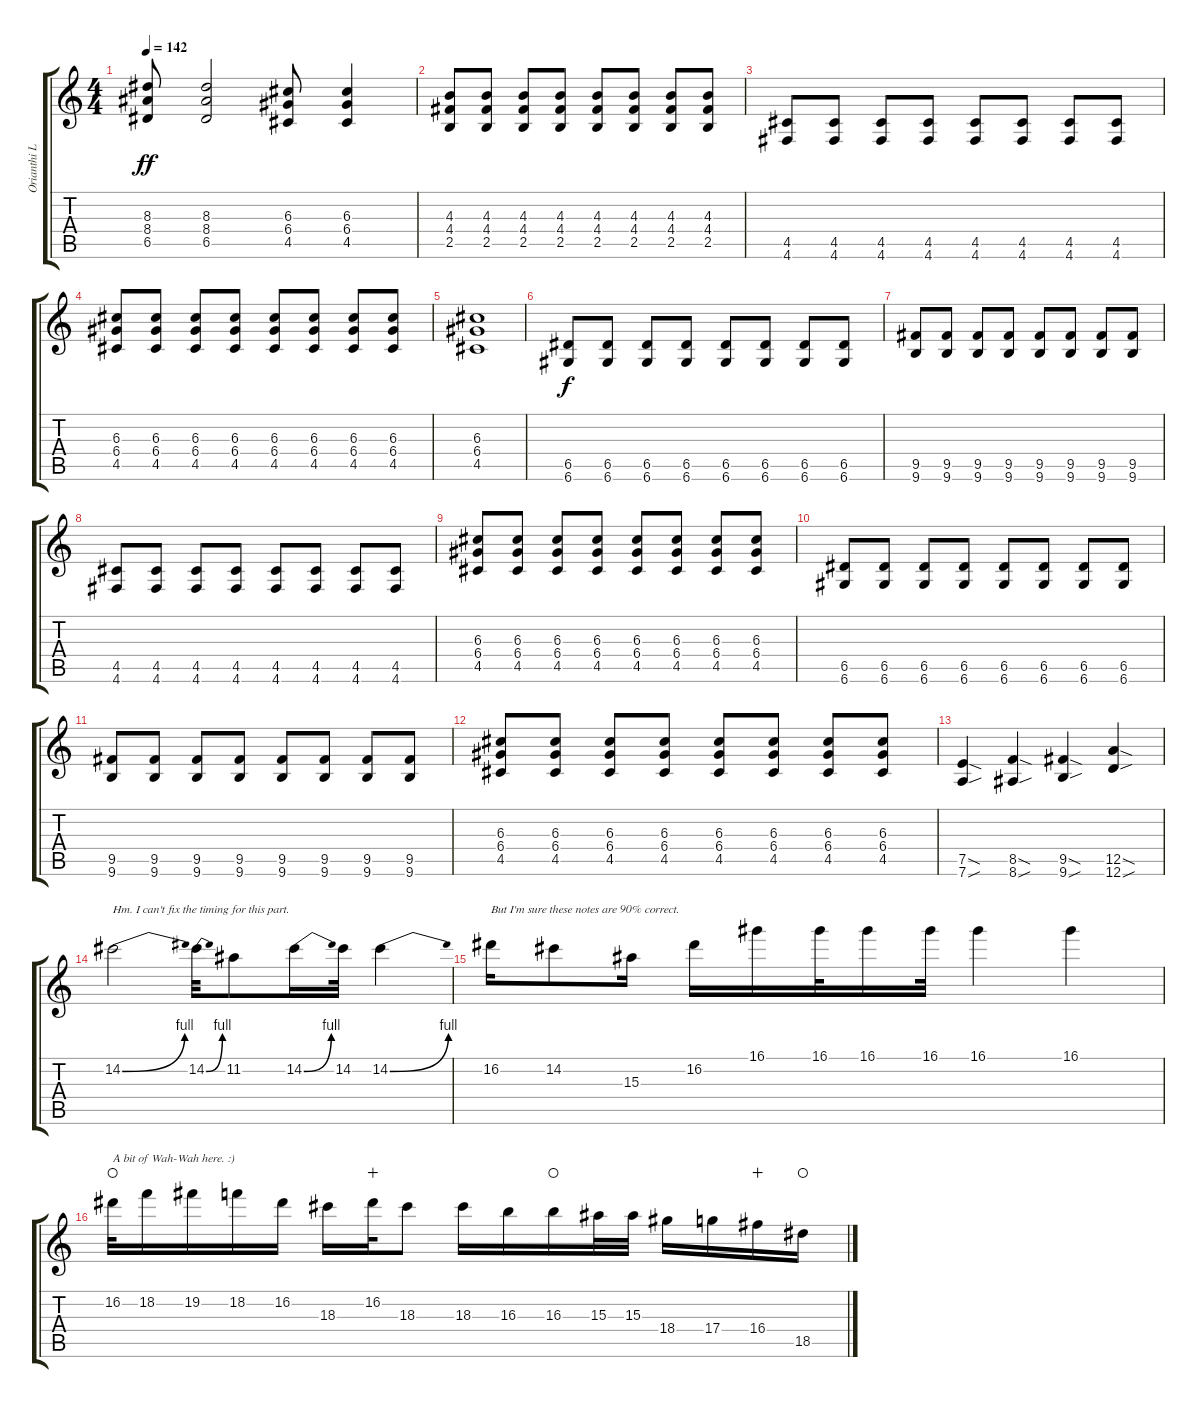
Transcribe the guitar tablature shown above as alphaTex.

\track ("Orianthi Lead" "Orianthi L") {instrument overdrivenguitar}
\staff {score tabs}
\tuning (E4 B3 G3 D3 A2 D2) {hide}
\ts (4 4)
\tempo 142
\clef g2
\ks c
(8.3 8.4 6.5).8{dy ff} (8.3 8.4 6.5).2 (6.3 6.4 4.5).8 (6.3 6.4 4.5).4 |
(4.3 4.4 2.5).8 (4.3 4.4 2.5).8 (4.3 4.4 2.5).8 (4.3 4.4 2.5).8 (4.3 4.4 2.5).8 (4.3 4.4 2.5).8 (4.3 4.4 2.5).8 (4.3 4.4 2.5).8 |
(4.5 4.6).8 (4.5 4.6).8 (4.5 4.6).8 (4.5 4.6).8 (4.5 4.6).8 (4.5 4.6).8 (4.5 4.6).8 (4.5 4.6).8 |
(6.3 6.4 4.5).8 (6.3 6.4 4.5).8 (6.3 6.4 4.5).8 (6.3 6.4 4.5).8 (6.3 6.4 4.5).8 (6.3 6.4 4.5).8 (6.3 6.4 4.5).8 (6.3 6.4 4.5).8 |
(6.3 6.4 4.5).1 |
(6.5 6.6).8{dy f} (6.5 6.6).8 (6.5 6.6).8 (6.5 6.6).8 (6.5 6.6).8 (6.5 6.6).8 (6.5 6.6).8 (6.5 6.6).8 |
(9.5 9.6).8 (9.5 9.6).8 (9.5 9.6).8 (9.5 9.6).8 (9.5 9.6).8 (9.5 9.6).8 (9.5 9.6).8 (9.5 9.6).8 |
(4.5 4.6).8 (4.5 4.6).8 (4.5 4.6).8 (4.5 4.6).8 (4.5 4.6).8 (4.5 4.6).8 (4.5 4.6).8 (4.5 4.6).8 |
(6.3 6.4 4.5).8 (6.3 6.4 4.5).8 (6.3 6.4 4.5).8 (6.3 6.4 4.5).8 (6.3 6.4 4.5).8 (6.3 6.4 4.5).8 (6.3 6.4 4.5).8 (6.3 6.4 4.5).8 |
(6.5 6.6).8 (6.5 6.6).8 (6.5 6.6).8 (6.5 6.6).8 (6.5 6.6).8 (6.5 6.6).8 (6.5 6.6).8 (6.5 6.6).8 |
(9.5 9.6).8 (9.5 9.6).8 (9.5 9.6).8 (9.5 9.6).8 (9.5 9.6).8 (9.5 9.6).8 (9.5 9.6).8 (9.5 9.6).8 |
(6.3 6.4 4.5).8 (6.3 6.4 4.5).8 (6.3 6.4 4.5).8 (6.3 6.4 4.5).8 (6.3 6.4 4.5).8 (6.3 6.4 4.5).8 (6.3 6.4 4.5).8 (6.3 6.4 4.5).8 |
(7.5{sod} 7.6{sou}).4 (8.5{sod} 8.6{sou}).4 (9.5{sod} 9.6{sou}).4 (12.5{sod} 12.6{sou}).4 |
14.2{be (bend 0 0 60 4)}.2{txt "Hm. I can't fix the timing for this part."} 14.2{be (bend 0 0 60 4)}.32 11.2.8 14.2{be (bend 0 0 60 4)}.16 14.2.32 14.2{be (bend 0 0 60 4)}.4 |
16.2.16{txt "But I'm sure these notes are 90% correct."} 14.2.8 15.3.16 16.2.16 16.1.16 16.1.32 16.1.16 16.1.32 16.1.4 16.1.4 |
16.2.32{txt "A bit of Wah-Wah here. :)" waho} 18.2.16 19.2.16 18.2.16 16.2.16 18.3.16 16.2.32{wahc} 18.3.8 18.3.16 16.3.16 16.3.16{waho} 15.3.32 15.3.32 18.4.16 17.4.16 16.4.16{wahc} 18.5.16{waho}
